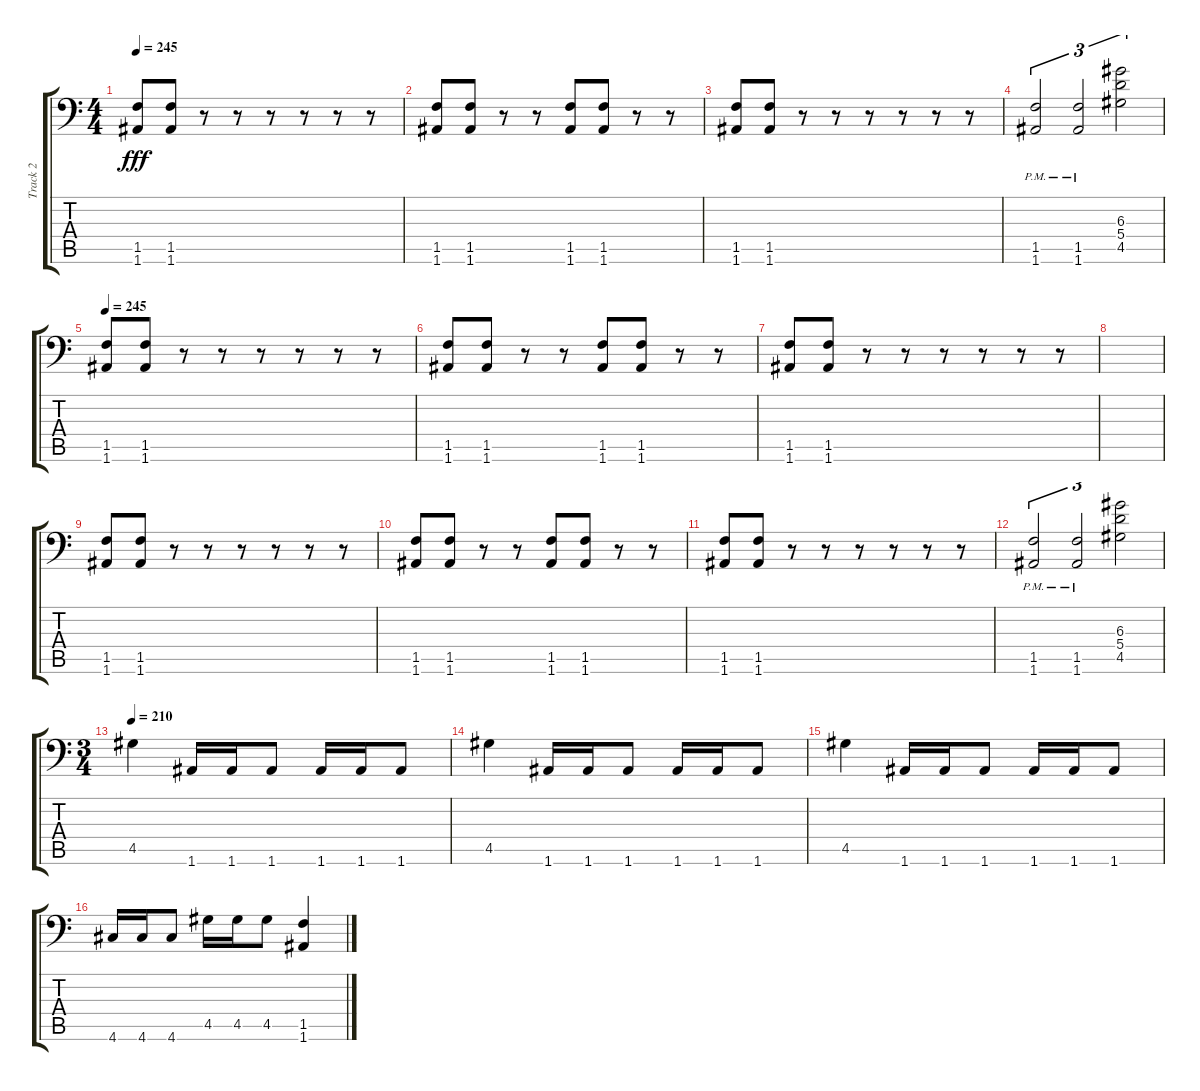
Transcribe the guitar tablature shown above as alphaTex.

\track ("Track 2" "Track 2") {instrument overdrivenguitar}
\staff {score tabs}
\tuning (B3 Gb3 D3 A2 E2 A1) {hide}
\ts (4 4)
\tempo 245
\clef f4
\ks c
(1.5 1.6).8{dy fff} (1.5 1.6).8 r.8 r.8 r.8 r.8 r.8 r.8 |
(1.5 1.6).8 (1.5 1.6).8 r.8 r.8 (1.5 1.6).8 (1.5 1.6).8 r.8 r.8 |
(1.5 1.6).8 (1.5 1.6).8 r.8 r.8 r.8 r.8 r.8 r.8 |
(1.5{pm} 1.6{pm}).2{tu (3 2)} (1.5{pm} 1.6{pm}).2{tu (3 2)} (6.3 5.4 4.5).2{tu (3 2)} |
\tempo 245
(1.5 1.6).8 (1.5 1.6).8 r.8 r.8 r.8 r.8 r.8 r.8 |
(1.5 1.6).8 (1.5 1.6).8 r.8 r.8 (1.5 1.6).8 (1.5 1.6).8 r.8 r.8 |
(1.5 1.6).8 (1.5 1.6).8 r.8 r.8 r.8 r.8 r.8 r.8 |
|
(1.5 1.6).8 (1.5 1.6).8 r.8 r.8 r.8 r.8 r.8 r.8 |
(1.5 1.6).8 (1.5 1.6).8 r.8 r.8 (1.5 1.6).8 (1.5 1.6).8 r.8 r.8 |
(1.5 1.6).8 (1.5 1.6).8 r.8 r.8 r.8 r.8 r.8 r.8 |
(1.5{pm} 1.6{pm}).2{tu (3 2)} (1.5{pm} 1.6{pm}).2{tu (3 2)} (6.3 5.4 4.5).2{tu (3 2)} |
\ts (3 4)
\tempo 210
4.5.4 1.6.16 1.6.16 1.6.8 1.6.16 1.6.16 1.6.8 |
4.5.4 1.6.16 1.6.16 1.6.8 1.6.16 1.6.16 1.6.8 |
4.5.4 1.6.16 1.6.16 1.6.8 1.6.16 1.6.16 1.6.8 |
4.6.16 4.6.16 4.6.8 4.5.16 4.5.16 4.5.8 (1.5 1.6).4
